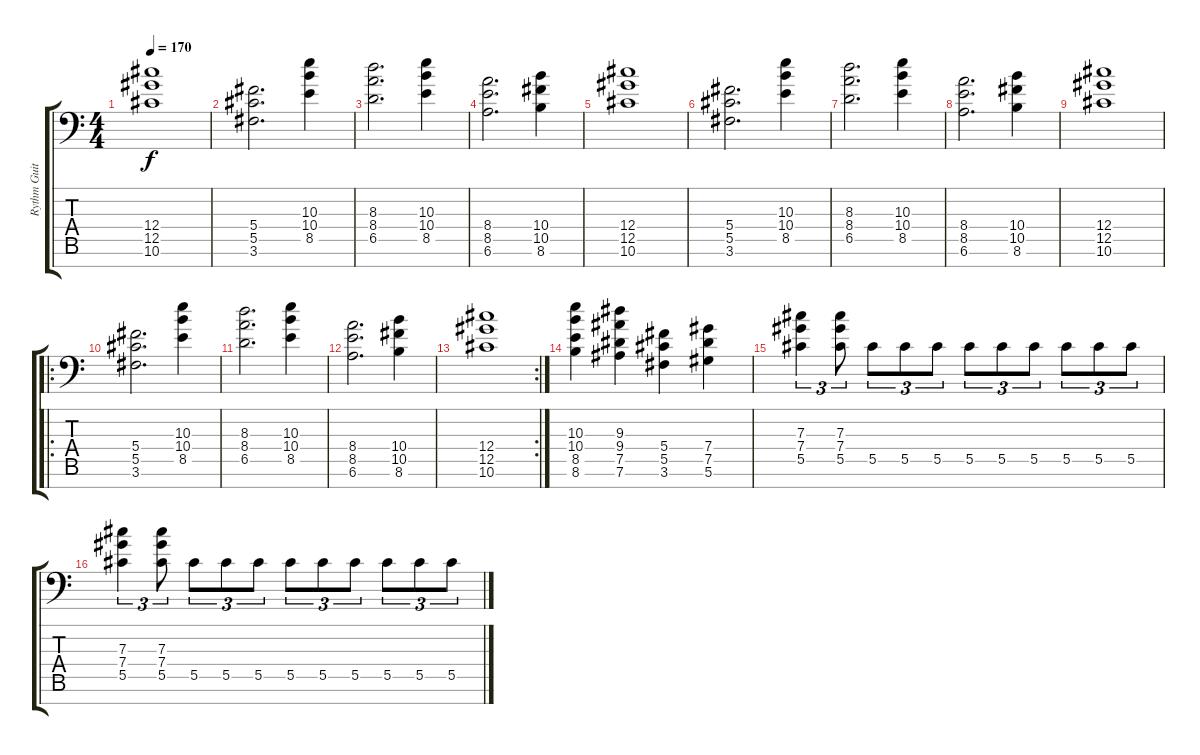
\track ("Rythm Guitar" "Rythm Guit") {instrument distortionguitar}
\staff {score tabs}
\tuning (Eb4 Bb3 Gb3 Db3 Ab2 Eb2 Bb1) {hide}
\ts (4 4)
\tempo 170
\clef f4
\ks c
(12.4 12.5 10.6).1{dy f} |
(5.4 5.5 3.6).2{d} (10.3 10.4 8.5).4 |
(8.3 8.4 6.5).2{d} (10.3 10.4 8.5).4 |
(8.4 8.5 6.6).2{d} (10.4 10.5 8.6).4 |
(12.4 12.5 10.6).1 |
(5.4 5.5 3.6).2{d} (10.3 10.4 8.5).4 |
(8.3 8.4 6.5).2{d} (10.3 10.4 8.5).4 |
(8.4 8.5 6.6).2{d} (10.4 10.5 8.6).4 |
(12.4 12.5 10.6).1 |
\ro
(5.4 5.5 3.6).2{d} (10.3 10.4 8.5).4 |
(8.3 8.4 6.5).2{d} (10.3 10.4 8.5).4 |
(8.4 8.5 6.6).2{d} (10.4 10.5 8.6).4 |
\rc 2
(12.4 12.5 10.6).1 |
(10.3 10.4 8.5 8.6).4 (9.3 9.4 7.5 7.6).4 (5.4 5.5 3.6).4 (7.4 7.5 5.6).4 |
(7.3 7.4 5.5).4{tu (3 2)} (7.3 7.4 5.5).8{tu (3 2)} 5.5.8{tu (3 2)} 5.5.8{tu (3 2)} 5.5.8{tu (3 2)} 5.5.8{tu (3 2)} 5.5.8{tu (3 2)} 5.5.8{tu (3 2)} 5.5.8{tu (3 2)} 5.5.8{tu (3 2)} 5.5.8{tu (3 2)} |
(7.3 7.4 5.5).4{tu (3 2)} (7.3 7.4 5.5).8{tu (3 2)} 5.5.8{tu (3 2)} 5.5.8{tu (3 2)} 5.5.8{tu (3 2)} 5.5.8{tu (3 2)} 5.5.8{tu (3 2)} 5.5.8{tu (3 2)} 5.5.8{tu (3 2)} 5.5.8{tu (3 2)} 5.5.8{tu (3 2)}
